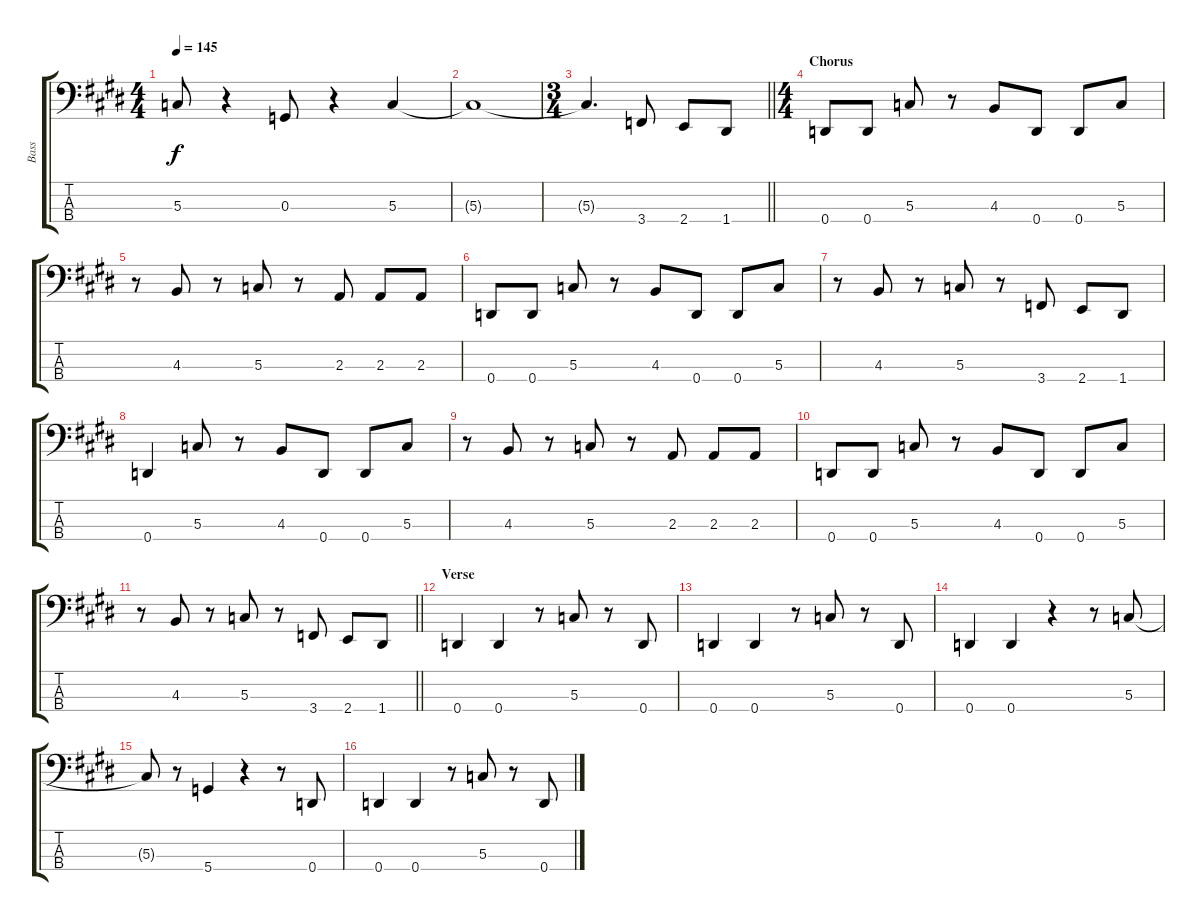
\track ("Bass" "Bass") {instrument electricbassfinger}
\staff {score tabs}
\tuning (F2 C2 G1 D1) {hide}
\ts (4 4)
\tempo 145
\clef f4
\ks e
5.3.8{dy f} r.4 0.3.8 r.4 5.3.4 |
5.3{t}.1 |
\ts (3 4)
\barLineRight lightlight
5.3{t}.4{d} 3.4.8 2.4.8 1.4.8 |
\ts (4 4)
\section ("" "Chorus")
0.4.8 0.4.8 5.3.8 r.8 4.3.8 0.4.8 0.4.8 5.3.8 |
r.8 4.3.8 r.8 5.3.8 r.8 2.3.8 2.3.8 2.3.8 |
0.4.8 0.4.8 5.3.8 r.8 4.3.8 0.4.8 0.4.8 5.3.8 |
r.8 4.3.8 r.8 5.3.8 r.8 3.4.8 2.4.8 1.4.8 |
0.4.4 5.3.8 r.8 4.3.8 0.4.8 0.4.8 5.3.8 |
r.8 4.3.8 r.8 5.3.8 r.8 2.3.8 2.3.8 2.3.8 |
0.4.8 0.4.8 5.3.8 r.8 4.3.8 0.4.8 0.4.8 5.3.8 |
\barLineRight lightlight
r.8 4.3.8 r.8 5.3.8 r.8 3.4.8 2.4.8 1.4.8 |
\section ("" "Verse")
0.4.4 0.4.4 r.8 5.3.8 r.8 0.4.8 |
0.4.4 0.4.4 r.8 5.3.8 r.8 0.4.8 |
0.4.4 0.4.4 r.4 r.8 5.3.8 |
5.3{t}.8 r.8 5.4.4 r.4 r.8 0.4.8 |
0.4.4 0.4.4 r.8 5.3.8 r.8 0.4.8
